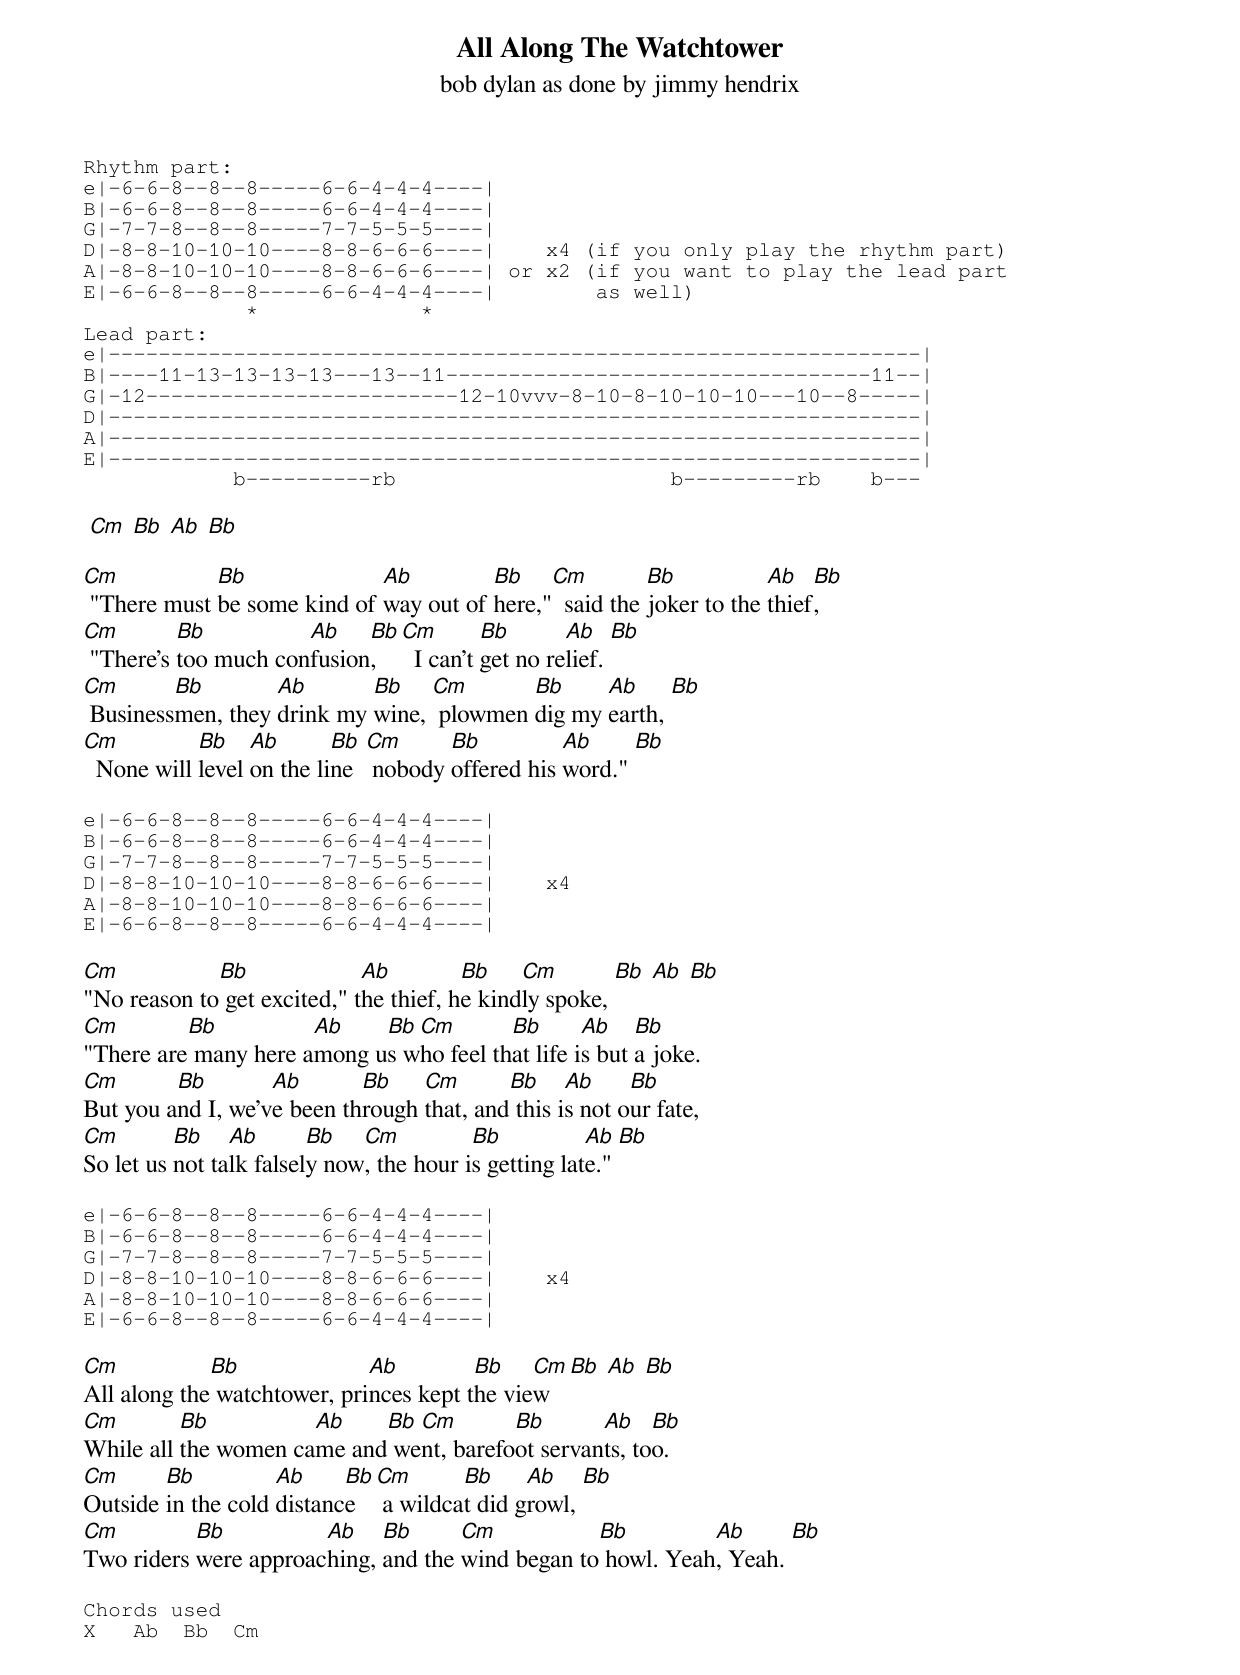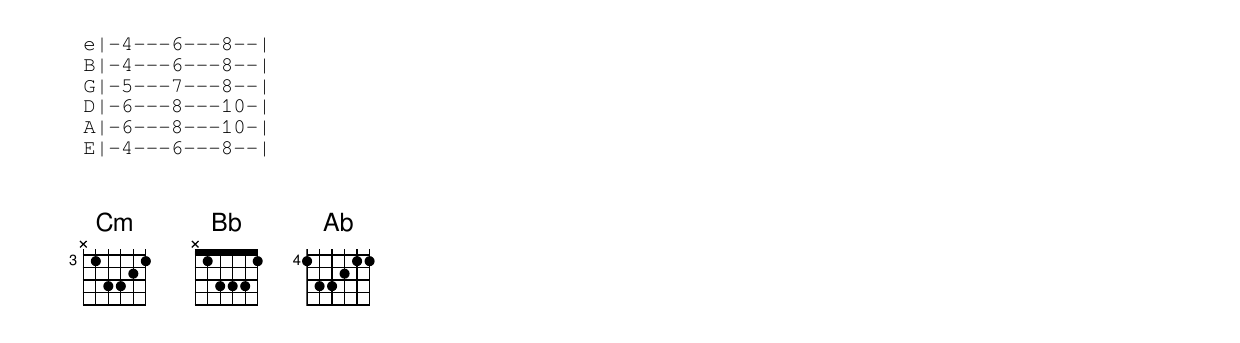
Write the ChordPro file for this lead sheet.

{title: All Along The Watchtower}
{subtitle: bob dylan as done by jimmy hendrix}

{sot}
Rhythm part:
e|-6-6-8--8--8-----6-6-4-4-4----|
B|-6-6-8--8--8-----6-6-4-4-4----|
G|-7-7-8--8--8-----7-7-5-5-5----|
D|-8-8-10-10-10----8-8-6-6-6----|    x4 (if you only play the rhythm part)
A|-8-8-10-10-10----8-8-6-6-6----| or x2 (if you want to play the lead part
E|-6-6-8--8--8-----6-6-4-4-4----|        as well)
             *             *
Lead part:
e|-----------------------------------------------------------------|
B|----11-13-13-13-13---13--11----------------------------------11--|
G|-12-------------------------12-10vvv-8-10-8-10-10-10---10--8-----|
D|-----------------------------------------------------------------|
A|-----------------------------------------------------------------|
E|-----------------------------------------------------------------|
            b----------rb                      b---------rb    b---
{eot}

 [Cm] [Bb] [Ab] [Bb]

[Cm] "There must [Bb]be some kind of [Ab]way out of [Bb]here,"[Cm]  said the [Bb]joker to the [Ab]thief[Bb],
[Cm] "There's [Bb]too much con[Ab]fusion[Bb],  [Cm]  I can't [Bb]get no re[Ab]lief. [Bb]
[Cm] Business[Bb]men, they [Ab]drink my [Bb]wine, [Cm] plowmen [Bb]dig my [Ab]earth, [Bb]
[Cm]  None will [Bb]level [Ab]on the li[Bb]ne  [Cm] nobody [Bb]offered his [Ab]word." [Bb]

{sot}
e|-6-6-8--8--8-----6-6-4-4-4----|
B|-6-6-8--8--8-----6-6-4-4-4----|
G|-7-7-8--8--8-----7-7-5-5-5----|
D|-8-8-10-10-10----8-8-6-6-6----|    x4
A|-8-8-10-10-10----8-8-6-6-6----|
E|-6-6-8--8--8-----6-6-4-4-4----|
{eot}

[Cm]"No reason to[Bb] get excited," t[Ab]he thief, h[Bb]e kind[Cm]ly spoke, [Bb] [Ab] [Bb]
[Cm]"There are[Bb] many here a[Ab]mong u[Bb]s w[Cm]ho feel th[Bb]at life i[Ab]s but [Bb]a joke.
[Cm]But you a[Bb]nd I, we'v[Ab]e been th[Bb]rough [Cm]that, and[Bb] this i[Ab]s not o[Bb]ur fate,
[Cm]So let us [Bb]not ta[Ab]lk falsel[Bb]y now[Cm], the hour i[Bb]s getting lat[Ab]e." [Bb]

{sot}
e|-6-6-8--8--8-----6-6-4-4-4----|
B|-6-6-8--8--8-----6-6-4-4-4----|
G|-7-7-8--8--8-----7-7-5-5-5----|
D|-8-8-10-10-10----8-8-6-6-6----|    x4
A|-8-8-10-10-10----8-8-6-6-6----|
E|-6-6-8--8--8-----6-6-4-4-4----|
{eot}

[Cm]All along the[Bb] watchtower, pri[Ab]nces kept t[Bb]he vie[Cm]w [Bb] [Ab] [Bb]
[Cm]While all [Bb]the women ca[Ab]me and[Bb] we[Cm]nt, barefo[Bb]ot servan[Ab]ts, to[Bb]o.
[Cm]Outside [Bb]in the cold [Ab]distanc[Bb]e   [Cm] a wildca[Bb]t did g[Ab]rowl, [Bb]
[Cm]Two riders [Bb]were approac[Ab]hing, [Bb]and the [Cm]wind began to[Bb] howl. Yeah[Ab], Yeah. [Bb]

{sot}
Chords used
X   Ab  Bb  Cm
e|-4---6---8--|
B|-4---6---8--|
G|-5---7---8--|
D|-6---8---10-|
A|-6---8---10-|
E|-4---6---8--|
{eot}


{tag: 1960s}
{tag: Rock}
